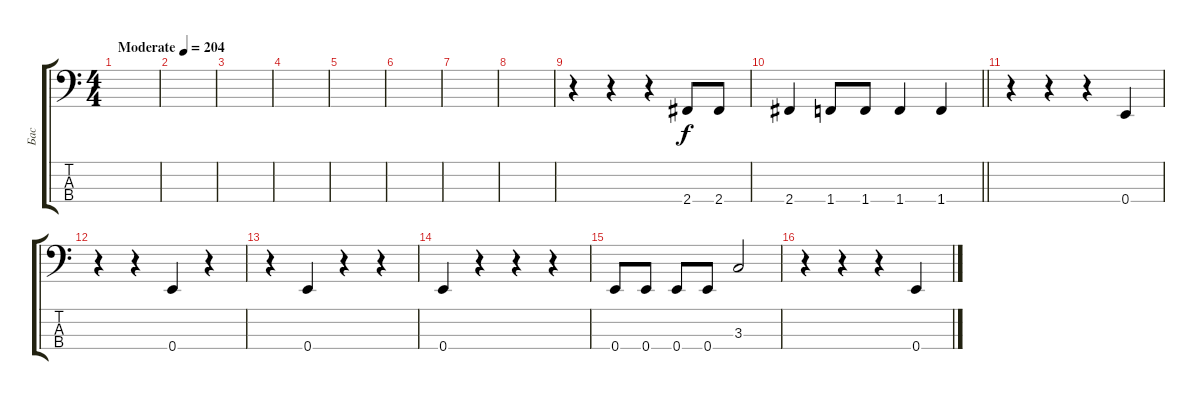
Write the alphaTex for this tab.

\track ("Бас" "Бас") {instrument electricbasspick}
\staff {score tabs}
\tuning (G2 D2 A1 E1) {hide}
\ts (4 4)
\tempo (204 "Moderate")
\clef f4
\ks c
|
|
|
|
|
|
|
|
r.4 r.4 r.4 2.4.8 2.4.8 |
\barLineRight lightlight
2.4.4 1.4.8 1.4.8 1.4.4 1.4.4 |
r.4 r.4 r.4 0.4.4 |
r.4 r.4 0.4.4 r.4 |
r.4 0.4.4 r.4 r.4 |
0.4.4 r.4 r.4 r.4 |
0.4.8 0.4.8 0.4.8 0.4.8 3.3.2 |
r.4 r.4 r.4 0.4.4
